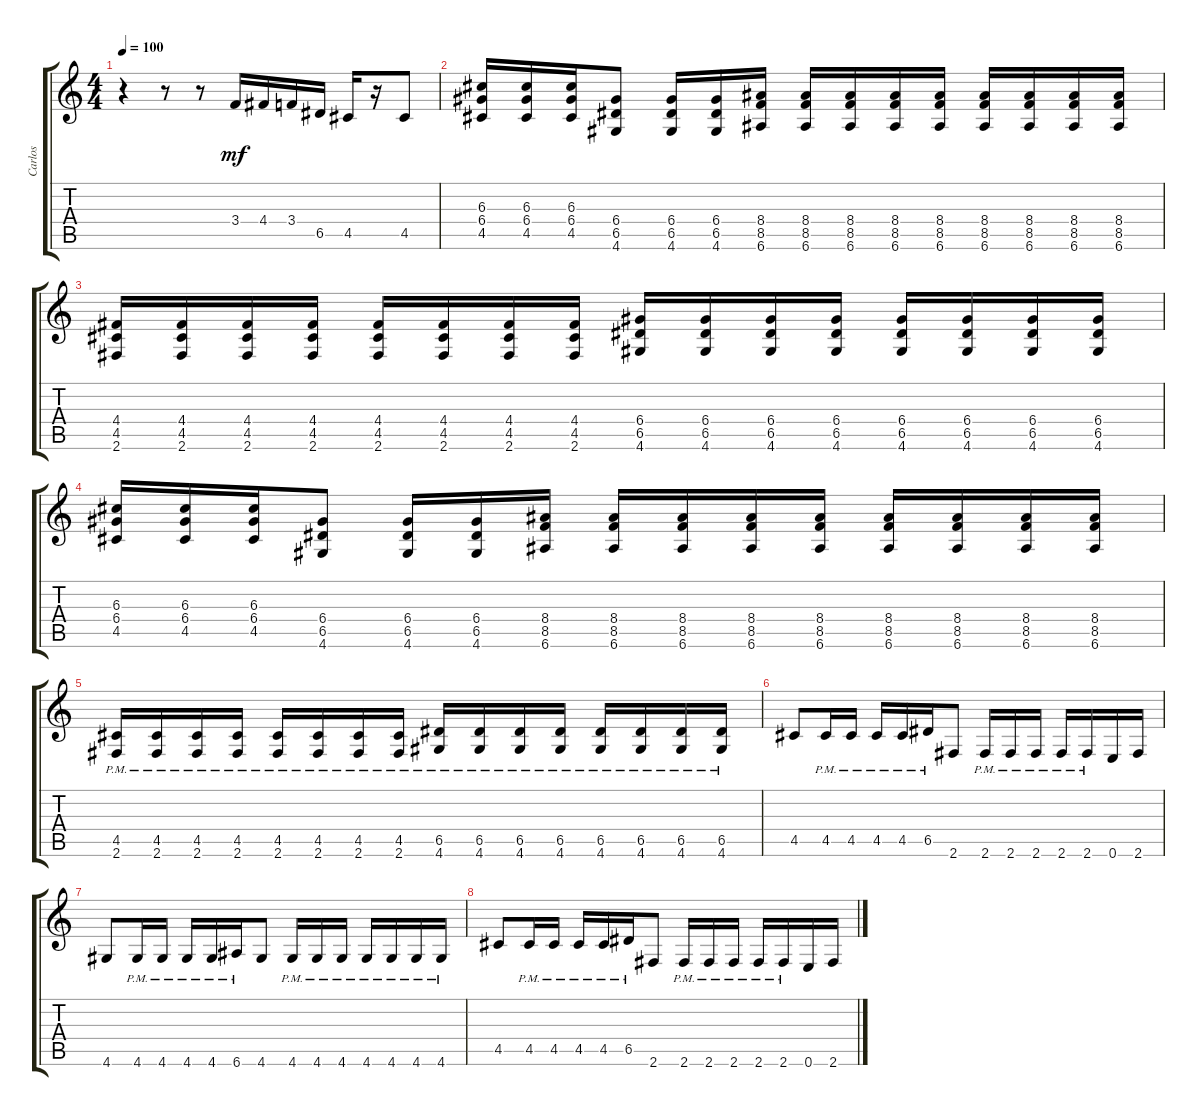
\track ("Carlos" "Carlos") {instrument distortionguitar}
\staff {score tabs}
\tuning (E4 B3 G3 D3 A2 E2) {hide}
\ts (4 4)
\tempo 100
\clef g2
\ks c
r.4{dy mf} r.8 r.8 3.4.16 4.4.16 3.4.16 6.5.16 4.5.16 r.16 4.5.8 |
(6.3 6.4 4.5).16 (6.3 6.4 4.5).16 (6.3 6.4 4.5).16 (6.4 6.5 4.6).8 (6.4 6.5 4.6).16 (6.4 6.5 4.6).16 (8.4 8.5 6.6).16 (8.4 8.5 6.6).16 (8.4 8.5 6.6).16 (8.4 8.5 6.6).16 (8.4 8.5 6.6).16 (8.4 8.5 6.6).16 (8.4 8.5 6.6).16 (8.4 8.5 6.6).16 (8.4 8.5 6.6).16 |
(4.4 4.5 2.6).16 (4.4 4.5 2.6).16 (4.4 4.5 2.6).16 (4.4 4.5 2.6).16 (4.4 4.5 2.6).16 (4.4 4.5 2.6).16 (4.4 4.5 2.6).16 (4.4 4.5 2.6).16 (6.4 6.5 4.6).16 (6.4 6.5 4.6).16 (6.4 6.5 4.6).16 (6.4 6.5 4.6).16 (6.4 6.5 4.6).16 (6.4 6.5 4.6).16 (6.4 6.5 4.6).16 (6.4 6.5 4.6).16 |
(6.3 6.4 4.5).16 (6.3 6.4 4.5).16 (6.3 6.4 4.5).16 (6.4 6.5 4.6).8 (6.4 6.5 4.6).16 (6.4 6.5 4.6).16 (8.4 8.5 6.6).16 (8.4 8.5 6.6).16 (8.4 8.5 6.6).16 (8.4 8.5 6.6).16 (8.4 8.5 6.6).16 (8.4 8.5 6.6).16 (8.4 8.5 6.6).16 (8.4 8.5 6.6).16 (8.4 8.5 6.6).16 |
(4.5{pm} 2.6{pm}).16 (4.5{pm} 2.6{pm}).16 (4.5{pm} 2.6{pm}).16 (4.5{pm} 2.6{pm}).16 (4.5{pm} 2.6{pm}).16 (4.5{pm} 2.6{pm}).16 (4.5{pm} 2.6{pm}).16 (4.5{pm} 2.6{pm}).16 (6.5{pm} 4.6{pm}).16 (6.5{pm} 4.6{pm}).16 (6.5{pm} 4.6{pm}).16 (6.5{pm} 4.6{pm}).16 (6.5{pm} 4.6{pm}).16 (6.5{pm} 4.6{pm}).16 (6.5{pm} 4.6{pm}).16 (6.5{pm} 4.6{pm}).16 |
4.5.8 4.5{pm}.16 4.5{pm}.16 4.5{pm}.16 4.5{pm}.16 6.5{pm}.16 2.6.8 2.6{pm}.16 2.6{pm}.16 2.6{pm}.16 2.6{pm}.16 2.6{pm}.16 0.6.16 2.6.16 |
4.6.8 4.6{pm}.16 4.6{pm}.16 4.6{pm}.16 4.6{pm}.16 6.6{pm}.16 4.6.8 4.6{pm}.16 4.6{pm}.16 4.6{pm}.16 4.6{pm}.16 4.6{pm}.16 4.6{pm}.16 4.6{pm}.16 |
4.5.8 4.5{pm}.16 4.5{pm}.16 4.5{pm}.16 4.5{pm}.16 6.5{pm}.16 2.6.8 2.6{pm}.16 2.6{pm}.16 2.6{pm}.16 2.6{pm}.16 2.6{pm}.16 0.6.16 2.6.16
